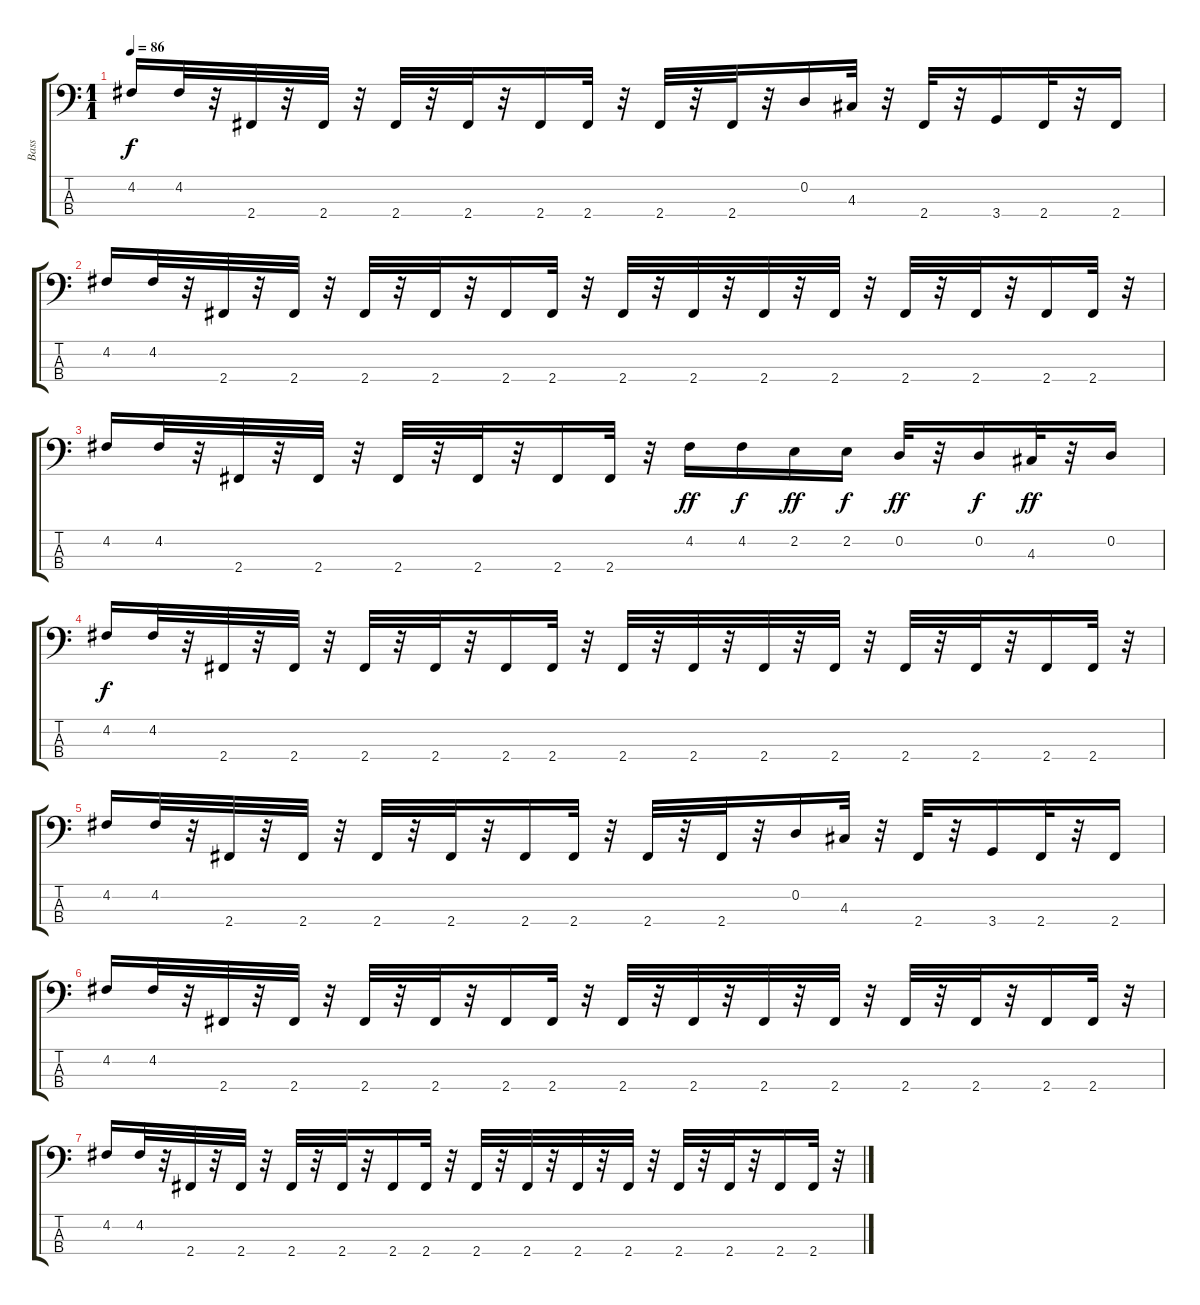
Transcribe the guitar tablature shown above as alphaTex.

\track ("Bass" "Bass") {instrument electricbasspick}
\staff {score tabs}
\tuning (G2 D2 A1 E1) {hide}
\ts (1 1)
\tempo 86
\clef f4
\ks c
4.2.16{dy f} 4.2.32 r.32 2.4.32 r.32 2.4.32 r.32 2.4.32 r.32 2.4.32 r.32 2.4.16 2.4.32 r.32 2.4.32 r.32 2.4.32 r.32 0.2.16 4.3.32 r.32 2.4.32 r.32 3.4.16 2.4.32 r.32 2.4.16 |
4.2.16 4.2.32 r.32 2.4.32 r.32 2.4.32 r.32 2.4.32 r.32 2.4.32 r.32 2.4.16 2.4.32 r.32 2.4.32 r.32 2.4.32 r.32 2.4.32 r.32 2.4.32 r.32 2.4.32 r.32 2.4.32 r.32 2.4.16 2.4.32 r.32 |
4.2.16 4.2.32 r.32 2.4.32 r.32 2.4.32 r.32 2.4.32 r.32 2.4.32 r.32 2.4.16 2.4.32 r.32 4.2.16{dy ff} 4.2.16{dy f} 2.2.16{dy ff} 2.2.16{dy f} 0.2.32{dy ff} r.32 0.2.16{dy f} 4.3.32{dy ff} r.32 0.2.16 |
4.2.16{dy f} 4.2.32 r.32 2.4.32 r.32 2.4.32 r.32 2.4.32 r.32 2.4.32 r.32 2.4.16 2.4.32 r.32 2.4.32 r.32 2.4.32 r.32 2.4.32 r.32 2.4.32 r.32 2.4.32 r.32 2.4.32 r.32 2.4.16 2.4.32 r.32 |
4.2.16 4.2.32 r.32 2.4.32 r.32 2.4.32 r.32 2.4.32 r.32 2.4.32 r.32 2.4.16 2.4.32 r.32 2.4.32 r.32 2.4.32 r.32 0.2.16 4.3.32 r.32 2.4.32 r.32 3.4.16 2.4.32 r.32 2.4.16 |
4.2.16 4.2.32 r.32 2.4.32 r.32 2.4.32 r.32 2.4.32 r.32 2.4.32 r.32 2.4.16 2.4.32 r.32 2.4.32 r.32 2.4.32 r.32 2.4.32 r.32 2.4.32 r.32 2.4.32 r.32 2.4.32 r.32 2.4.16 2.4.32 r.32 |
4.2.16 4.2.32 r.32 2.4.32 r.32 2.4.32 r.32 2.4.32 r.32 2.4.32 r.32 2.4.16 2.4.32 r.32 2.4.32 r.32 2.4.32 r.32 2.4.32 r.32 2.4.32 r.32 2.4.32 r.32 2.4.32 r.32 2.4.16 2.4.32 r.32
